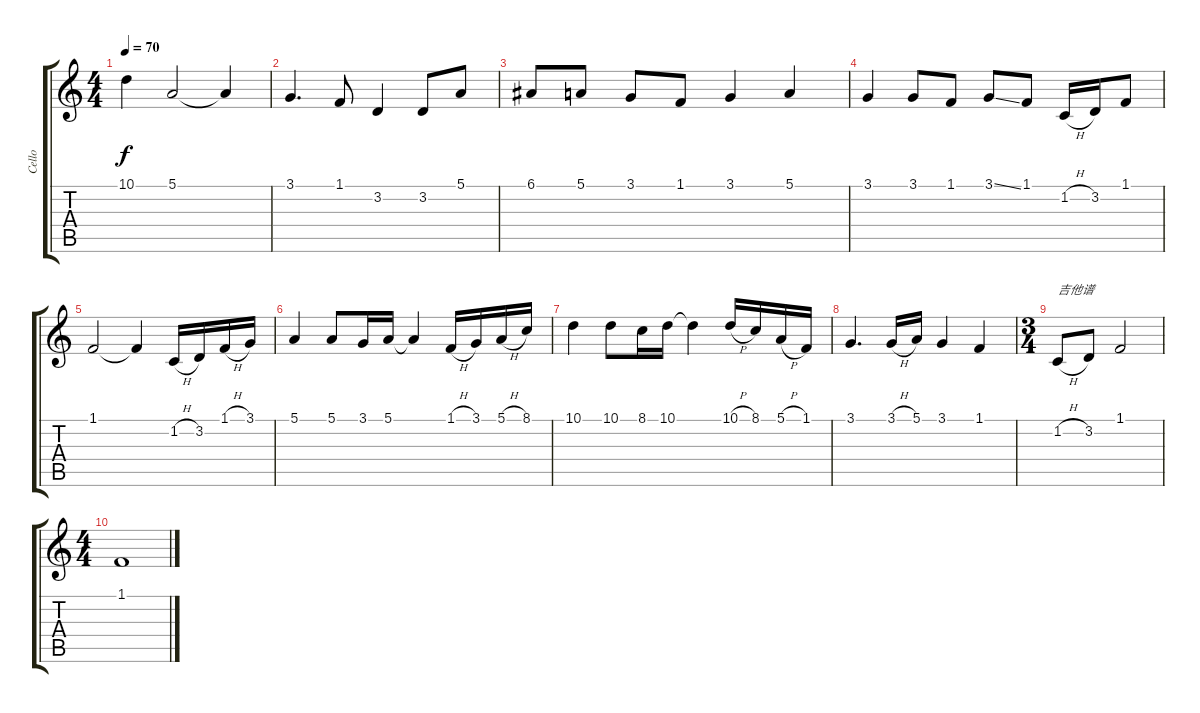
\track ("Cello" "Cello") {instrument cello}
\staff {score tabs}
\tuning (E4 B3 G3 D3 A2 E2) {hide}
\ts (4 4)
\tempo 70
\clef g2
\ks c
10.1.4{dy f} 5.1.2 5.1{t}.4 |
3.1.4{d} 1.1.8 3.2.4 3.2.8 5.1.8 |
6.1.8 5.1.8 3.1.8 1.1.8 3.1.4 5.1.4 |
3.1.4 3.1.8 1.1.8 3.1{ss}.8 1.1.8 1.2{h}.16 3.2.16 1.1.8 |
1.1.2 1.1{t}.4 1.2{h}.16 3.2.16 1.1{h}.16 3.1.16 |
5.1.4 5.1.8 3.1.16 5.1.16 5.1{t}.4 1.1{h}.16 3.1.16 5.1{h}.16 8.1.16 |
10.1.4 10.1.8 8.1.16 10.1.16 10.1{t}.4 10.1{h}.16 8.1.16 5.1{h}.16 1.1.16 |
3.1.4{d} 3.1{h}.16 5.1.16 3.1.4 1.1.4 |
\ts (3 4)
1.2{h}.8{txt "吉他谱"} 3.2.8 1.1.2 |
\ts (4 4)
1.1.1
